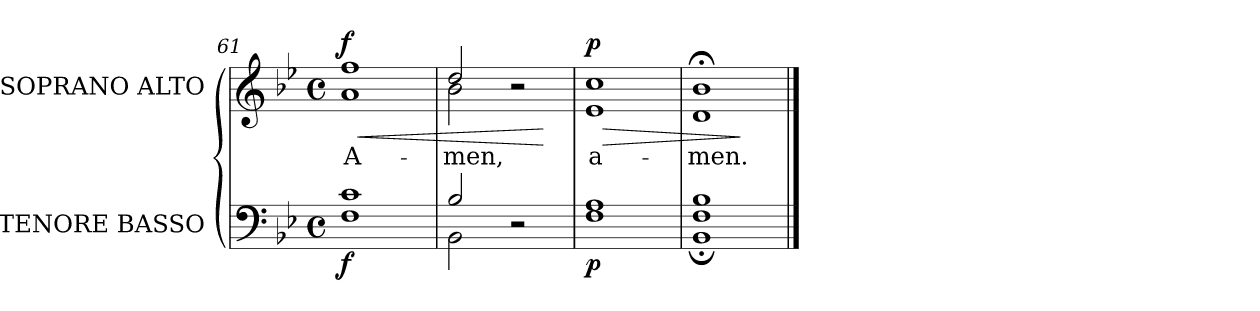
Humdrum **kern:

**kern	**dynam	**kern	**text	**dynam
*part2	*part2	*part1	*part1	*part1
*staff2	*staff2	*staff1	*staff1	*staff1
*I"TENORE BASSO	*	*I"SOPRANO ALTO	*	*
*I'B.	*	*I'S.	*	*
*clefF4	*	*clefG2	*	*
*k[b-e-]	*	*k[b-e-]	*	*
*B-:	*	*B-:	*	*
*M4/4	*	*M4/4	*	*
*met(c)	*	*met(c)	*	*
=61	=61	=61	=61	=61
*^	*	*	*	*
!	!	!	!	!LO:LY:b:color=#000000	!LO:HP:b
*	*	*	*^	*	*
1ci	1Fi	f	1ffi	1ai	A-	< f
=62	=62	=62	=62	=62	=62	=62
!	!	!	!	!	!LO:LY:b:color=#000000	!
2B-i/	2BB-i\	.	2ddi/	2b-i\	-men,	.
2r	2ryy	.	2r	2ryy	.	.
*v	*v	*	*	*	*	*
*	*	*v	*v	*	*
.	.	.	.	[
=63	=63	=63	=63	=63
*^	*	*	*	*
!	!	!	!	!LO:LY:b:color=#000000	!LO:HP:b
*	*	*	*^	*	*
1Ai	1Fi	p	1cci	1e-i	a-	> p
=64	=64	=64	=64	=64	=64	=64
!	!	!	!	!	!LO:LY:b:color=#000000	!
1B-i	1BB-i; 1Fi;	.	1b-;i	1di	-men.	.
*v	*v	*	*	*	*	*
*	*	*v	*v	*	*
.	.	.	.	]
==	==	==	==	==
*-	*-	*-	*-	*-
